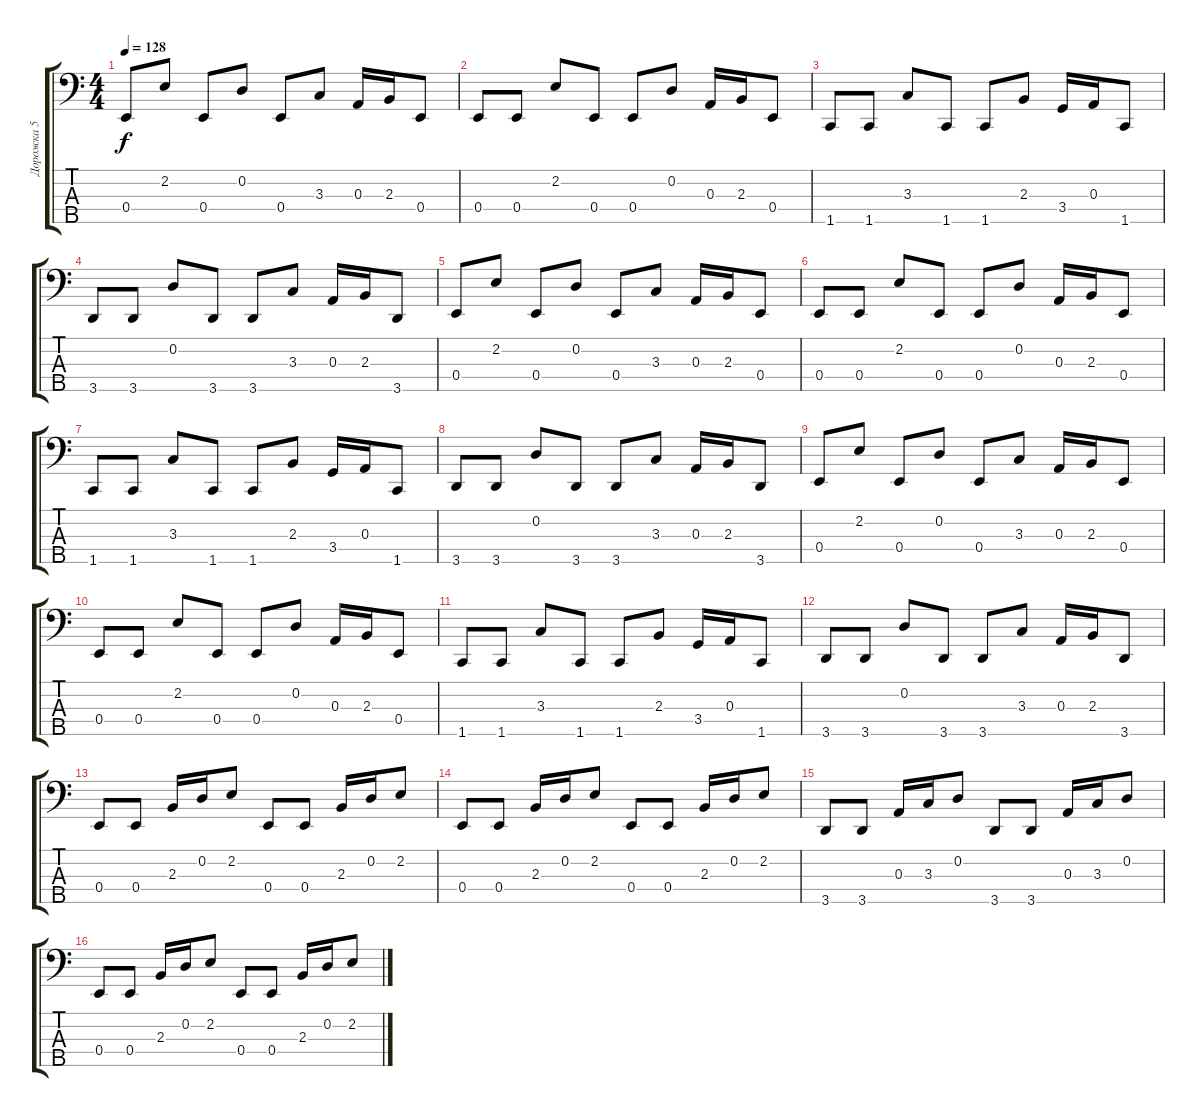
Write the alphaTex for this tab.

\track ("Дорожка 5" "Дорожка 5") {instrument electricbassfinger}
\staff {score tabs}
\tuning (G2 D2 A1 E1 B0) {hide}
\ts (4 4)
\tempo 128
\clef f4
\ks c
0.4.8{dy f} 2.2.8 0.4.8 0.2.8 0.4.8 3.3.8 0.3.16 2.3.16 0.4.8 |
0.4.8 0.4.8 2.2.8 0.4.8 0.4.8 0.2.8 0.3.16 2.3.16 0.4.8 |
1.5.8 1.5.8 3.3.8 1.5.8 1.5.8 2.3.8 3.4.16 0.3.16 1.5.8 |
3.5.8 3.5.8 0.2.8 3.5.8 3.5.8 3.3.8 0.3.16 2.3.16 3.5.8 |
0.4.8 2.2.8 0.4.8 0.2.8 0.4.8 3.3.8 0.3.16 2.3.16 0.4.8 |
0.4.8 0.4.8 2.2.8 0.4.8 0.4.8 0.2.8 0.3.16 2.3.16 0.4.8 |
1.5.8 1.5.8 3.3.8 1.5.8 1.5.8 2.3.8 3.4.16 0.3.16 1.5.8 |
3.5.8 3.5.8 0.2.8 3.5.8 3.5.8 3.3.8 0.3.16 2.3.16 3.5.8 |
0.4.8 2.2.8 0.4.8 0.2.8 0.4.8 3.3.8 0.3.16 2.3.16 0.4.8 |
0.4.8 0.4.8 2.2.8 0.4.8 0.4.8 0.2.8 0.3.16 2.3.16 0.4.8 |
1.5.8 1.5.8 3.3.8 1.5.8 1.5.8 2.3.8 3.4.16 0.3.16 1.5.8 |
3.5.8 3.5.8 0.2.8 3.5.8 3.5.8 3.3.8 0.3.16 2.3.16 3.5.8 |
0.4.8 0.4.8 2.3.16 0.2.16 2.2.8 0.4.8 0.4.8 2.3.16 0.2.16 2.2.8 |
0.4.8 0.4.8 2.3.16 0.2.16 2.2.8 0.4.8 0.4.8 2.3.16 0.2.16 2.2.8 |
3.5.8 3.5.8 0.3.16 3.3.16 0.2.8 3.5.8 3.5.8 0.3.16 3.3.16 0.2.8 |
0.4.8 0.4.8 2.3.16 0.2.16 2.2.8 0.4.8 0.4.8 2.3.16 0.2.16 2.2.8
